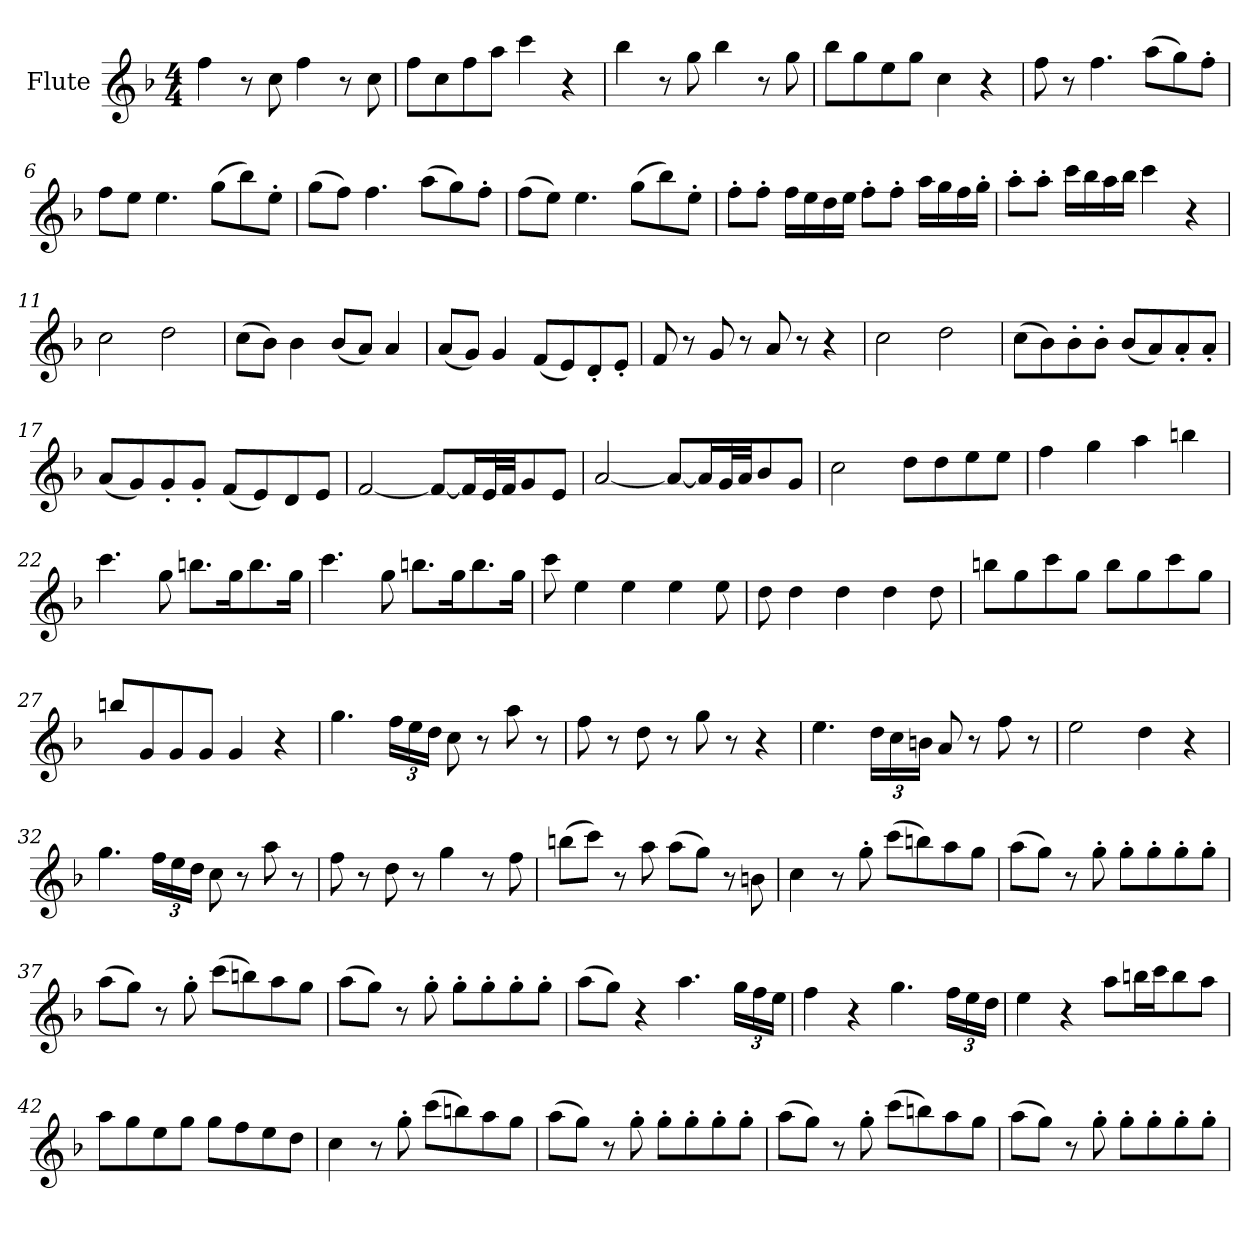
**kern
*part1
*staff1
*I"Flute
*I'Fl.
*clefG2
*k[b-]
*F:
*M4/4
=1
4ff\
8r
8cc\
4ff\
8r
8cc\
=2
8ff\L
8cc\
8ff\
8aa\J
4ccc\
4r
=3
4bb-\
8r
8gg\
4bb-\
8r
8gg\
=4
8bb-\L
8gg\
8ee\
8gg\J
4cc\
4r
=5
8ff\
8r
4.ff\
(8aa\L
8gg\)
8ff'\J
!!LO:LB:g=z
=6
8ff\L
8ee\J
4.ee\
(8gg\L
8bb-\)
8ee'\J
=7
(8gg\L
8ff\J)
4.ff\
(8aa\L
8gg\)
8ff'\J
=8
(8ff\L
8ee\J)
4.ee\
(8gg\L
8bb-\)
8ee'\J
=9
8ff'\L
8ff'\J
16ff\LL
16ee\
16dd\
16ee\JJ
8ff'\L
8ff'\J
16aa\LL
16gg\
16ff\
16gg'\JJ
!!LO:LB:g=z
=10
8aa'\L
8aa'\J
16ccc\LL
16bb-\
16aa\
16bb-\JJ
4ccc\
4r
=11
2cc\
2dd\
=12
(8cc\L
8b-\J)
4b-\
(8b-/L
8a/J)
4a/
=13
(8a/L
8g/J)
4g/
(8f/L
8e/)
8d'/
8e'/J
=14
8f/
8r
8g/
8r
8a/
8r
4r
=15
2cc\
2dd\
!!LO:LB:g=z
=16
(8cc\L
8b-\)
8b-'\
8b-'\J
(8b-/L
8a/)
8a'/
8a'/J
=17
(8a/L
8g/)
8g'/
8g'/J
(8f/L
8e/)
8d/
8e/J
=18
[2f/
8f/L_
16f/L]
32e/L
32f/JJ
8g/
8e/J
=19
[2a/
8a/L_
16a/L]
32g/L
32a/JJ
8b-/
8g/J
=20
2cc\
8dd\L
8dd\
8ee\
8ee\J
!!LO:LB:g=z
=21
4ff\
4gg\
4aa\
4bbn\
=22
4.ccc\
8gg\
8.bbn\L
16gg\K
8.bb\
16gg\Jk
=23
4.ccc\
8gg\
8.bbn\L
16gg\K
8.bb\
16gg\Jk
=24
8ccc\
4ee\
4ee\
4ee\
8ee\
=25
8dd\
4dd\
4dd\
4dd\
8dd\
!!LO:LB:g=z
=26
8bbn\L
8gg\
8ccc\
8gg\J
8bb\L
8gg\
8ccc\
8gg\J
=27
8bbn/L
8g/
8g/
8g/J
4g/
4r
=28
4.gg\
*Xbrackettup
24ff\LL
24ee\
24dd\JJ
8cc\
8r
8aa\
8r
=29
8ff\
8r
8dd\
8r
8gg\
8r
4r
!!LO:LB:g=z
=30
4.ee\
24dd\LL
24cc\
24bn\JJ
8a/
8r
8ff\
8r
=31
2ee\
4dd\
4r
=32
4.gg\
24ff\LL
24ee\
24dd\JJ
8cc\
8r
8aa\
8r
=33
8ff\
8r
8dd\
8r
4gg\
8r
8ff\
=34
(8bbn\L
8ccc\J)
8r
8aa\
(8aa\L
8gg\J)
8r
8bn\
!!LO:LB:g=z
=35
4cc\
8r
8gg'\
(8ccc\L
8bbn\)
8aa\
8gg\J
=36
(8aa\L
8gg\J)
8r
8gg'\
8gg'\L
8gg'\
8gg'\
8gg'\J
=37
(8aa\L
8gg\J)
8r
8gg'\
(8ccc\L
8bbn\)
8aa\
8gg\J
=38
(8aa\L
8gg\J)
8r
8gg'\
8gg'\L
8gg'\
8gg'\
8gg'\J
!!LO:LB:g=z
=39
(8aa\L
8gg\J)
4r
4.aa\
24gg\LL
24ff\
24ee\JJ
=40
4ff\
4r
4.gg\
24ff\LL
24ee\
24dd\JJ
=41
4ee\
4r
8aa\L
16bbn\L
16ccc\J
8bb\
8aa\J
=42
8aa\L
8gg\
8ee\
8gg\J
8gg\L
8ff\
8ee\
8dd\J
=43
4cc\
8r
8gg'\
(8ccc\L
8bbn\)
8aa\
8gg\J
!!LO:PB:g=z
=44
(8aa\L
8gg\J)
8r
8gg'\
8gg'\L
8gg'\
8gg'\
8gg'\J
=45
(8aa\L
8gg\J)
8r
8gg'\
(8ccc\L
8bbn\)
8aa\
8gg\J
=46
(8aa\L
8gg\J)
8r
8gg'\
8gg'\L
8gg'\
8gg'\
8gg'\J
=
*-
